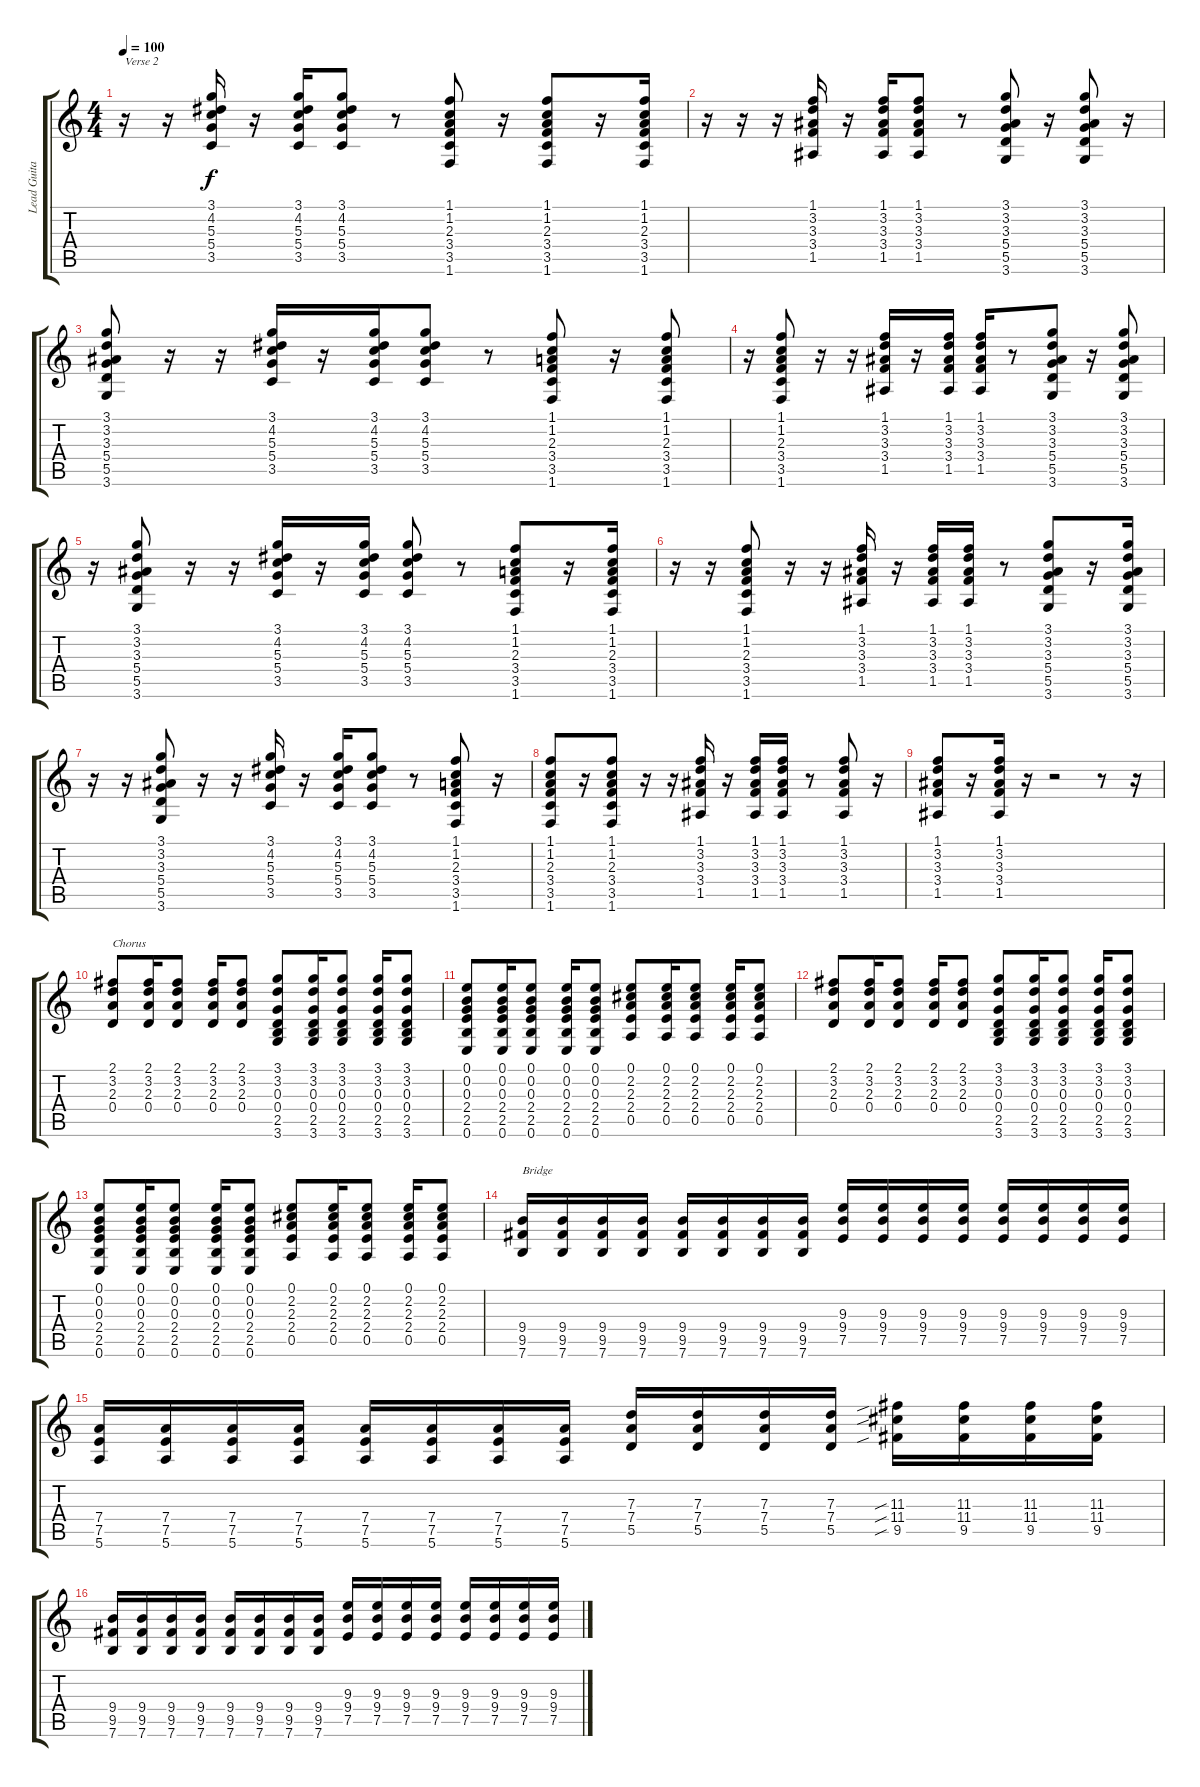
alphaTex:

\track ("Lead Guitar" "Lead Guita") {instrument electricguitarjazz}
\staff {score tabs}
\tuning (E4 B3 G3 D3 A2 E2) {hide}
\ts (4 4)
\tempo 100
\clef g2
\ks c
r.16{txt "Verse 2" dy f} r.16 (3.1 4.2 5.3 5.4 3.5).16 r.16 (3.1 4.2 5.3 5.4 3.5).16 (3.1 4.2 5.3 5.4 3.5).8 r.8 (1.1 1.2 2.3 3.4 3.5 1.6).8 r.16 (1.1 1.2 2.3 3.4 3.5 1.6).8 r.16 (1.1 1.2 2.3 3.4 3.5 1.6).16 |
r.16 r.16 r.16 (1.1 3.2 3.3 3.4 1.5).16 r.16 (1.1 3.2 3.3 3.4 1.5).16 (1.1 3.2 3.3 3.4 1.5).8 r.8 (3.1 3.2 3.3 5.4 5.5 3.6).8 r.16 (3.1 3.2 3.3 5.4 5.5 3.6).8 r.16 |
(3.1 3.2 3.3 5.4 5.5 3.6).8 r.16 r.16 (3.1 4.2 5.3 5.4 3.5).16 r.16 (3.1 4.2 5.3 5.4 3.5).16 (3.1 4.2 5.3 5.4 3.5).8 r.8 (1.1 1.2 2.3 3.4 3.5 1.6).8 r.16 (1.1 1.2 2.3 3.4 3.5 1.6).8 |
r.16 (1.1 1.2 2.3 3.4 3.5 1.6).8 r.16 r.16 (1.1 3.2 3.3 3.4 1.5).16 r.16 (1.1 3.2 3.3 3.4 1.5).16 (1.1 3.2 3.3 3.4 1.5).16 r.8 (3.1 3.2 3.3 5.4 5.5 3.6).8 r.16 (3.1 3.2 3.3 5.4 5.5 3.6).8 |
r.16 (3.1 3.2 3.3 5.4 5.5 3.6).8 r.16 r.16 (3.1 4.2 5.3 5.4 3.5).16 r.16 (3.1 4.2 5.3 5.4 3.5).16 (3.1 4.2 5.3 5.4 3.5).8 r.8 (1.1 1.2 2.3 3.4 3.5 1.6).8 r.16 (1.1 1.2 2.3 3.4 3.5 1.6).16 |
r.16 r.16 (1.1 1.2 2.3 3.4 3.5 1.6).8 r.16 r.16 (1.1 3.2 3.3 3.4 1.5).16 r.16 (1.1 3.2 3.3 3.4 1.5).16 (1.1 3.2 3.3 3.4 1.5).16 r.8 (3.1 3.2 3.3 5.4 5.5 3.6).8 r.16 (3.1 3.2 3.3 5.4 5.5 3.6).16 |
r.16 r.16 (3.1 3.2 3.3 5.4 5.5 3.6).8 r.16 r.16 (3.1 4.2 5.3 5.4 3.5).16 r.16 (3.1 4.2 5.3 5.4 3.5).16 (3.1 4.2 5.3 5.4 3.5).8 r.8 (1.1 1.2 2.3 3.4 3.5 1.6).8 r.16 |
(1.1 1.2 2.3 3.4 3.5 1.6).8 r.16 (1.1 1.2 2.3 3.4 3.5 1.6).8 r.16 r.16 (1.1 3.2 3.3 3.4 1.5).16 r.16 (1.1 3.2 3.3 3.4 1.5).16 (1.1 3.2 3.3 3.4 1.5).16 r.8 (1.1 3.2 3.3 3.4 1.5).8 r.16 |
(1.1 3.2 3.3 3.4 1.5).8 r.16 (1.1 3.2 3.3 3.4 1.5).16 r.16 r.2 r.8 r.16 |
(2.1 3.2 2.3 0.4).8{txt "Chorus"} (2.1 3.2 2.3 0.4).16 (2.1 3.2 2.3 0.4).8 (2.1 3.2 2.3 0.4).16 (2.1 3.2 2.3 0.4).8 (3.1 3.2 0.3 0.4 2.5 3.6).8 (3.1 3.2 0.3 0.4 2.5 3.6).16 (3.1 3.2 0.3 0.4 2.5 3.6).8 (3.1 3.2 0.3 0.4 2.5 3.6).16 (3.1 3.2 0.3 0.4 2.5 3.6).8 |
(0.1 0.2 0.3 2.4 2.5 0.6).8 (0.1 0.2 0.3 2.4 2.5 0.6).16 (0.1 0.2 0.3 2.4 2.5 0.6).8 (0.1 0.2 0.3 2.4 2.5 0.6).16 (0.1 0.2 0.3 2.4 2.5 0.6).8 (0.1 2.2 2.3 2.4 0.5).8 (0.1 2.2 2.3 2.4 0.5).16 (0.1 2.2 2.3 2.4 0.5).8 (0.1 2.2 2.3 2.4 0.5).16 (0.1 2.2 2.3 2.4 0.5).8 |
(2.1 3.2 2.3 0.4).8 (2.1 3.2 2.3 0.4).16 (2.1 3.2 2.3 0.4).8 (2.1 3.2 2.3 0.4).16 (2.1 3.2 2.3 0.4).8 (3.1 3.2 0.3 0.4 2.5 3.6).8 (3.1 3.2 0.3 0.4 2.5 3.6).16 (3.1 3.2 0.3 0.4 2.5 3.6).8 (3.1 3.2 0.3 0.4 2.5 3.6).16 (3.1 3.2 0.3 0.4 2.5 3.6).8 |
(0.1 0.2 0.3 2.4 2.5 0.6).8 (0.1 0.2 0.3 2.4 2.5 0.6).16 (0.1 0.2 0.3 2.4 2.5 0.6).8 (0.1 0.2 0.3 2.4 2.5 0.6).16 (0.1 0.2 0.3 2.4 2.5 0.6).8 (0.1 2.2 2.3 2.4 0.5).8 (0.1 2.2 2.3 2.4 0.5).16 (0.1 2.2 2.3 2.4 0.5).8 (0.1 2.2 2.3 2.4 0.5).16 (0.1 2.2 2.3 2.4 0.5).8 |
(9.4 9.5 7.6).16{txt "Bridge" instrument distortionguitar} (9.4 9.5 7.6).16 (9.4 9.5 7.6).16 (9.4 9.5 7.6).16 (9.4 9.5 7.6).16 (9.4 9.5 7.6).16 (9.4 9.5 7.6).16 (9.4 9.5 7.6).16 (9.3 9.4 7.5).16 (9.3 9.4 7.5).16 (9.3 9.4 7.5).16 (9.3 9.4 7.5).16 (9.3 9.4 7.5).16 (9.3 9.4 7.5).16 (9.3 9.4 7.5).16 (9.3 9.4 7.5).16 |
(7.4 7.5 5.6).16 (7.4 7.5 5.6).16 (7.4 7.5 5.6).16 (7.4 7.5 5.6).16 (7.4 7.5 5.6).16 (7.4 7.5 5.6).16 (7.4 7.5 5.6).16 (7.4 7.5 5.6).16 (7.3 7.4 5.5).16 (7.3 7.4 5.5).16 (7.3 7.4 5.5).16 (7.3 7.4 5.5).16 (11.3{sib} 11.4{sib} 9.5{sib}).16 (11.3 11.4 9.5).16 (11.3 11.4 9.5).16 (11.3 11.4 9.5).16 |
(9.4 9.5 7.6).16 (9.4 9.5 7.6).16 (9.4 9.5 7.6).16 (9.4 9.5 7.6).16 (9.4 9.5 7.6).16 (9.4 9.5 7.6).16 (9.4 9.5 7.6).16 (9.4 9.5 7.6).16 (9.3 9.4 7.5).16 (9.3 9.4 7.5).16 (9.3 9.4 7.5).16 (9.3 9.4 7.5).16 (9.3 9.4 7.5).16 (9.3 9.4 7.5).16 (9.3 9.4 7.5).16 (9.3 9.4 7.5).16
